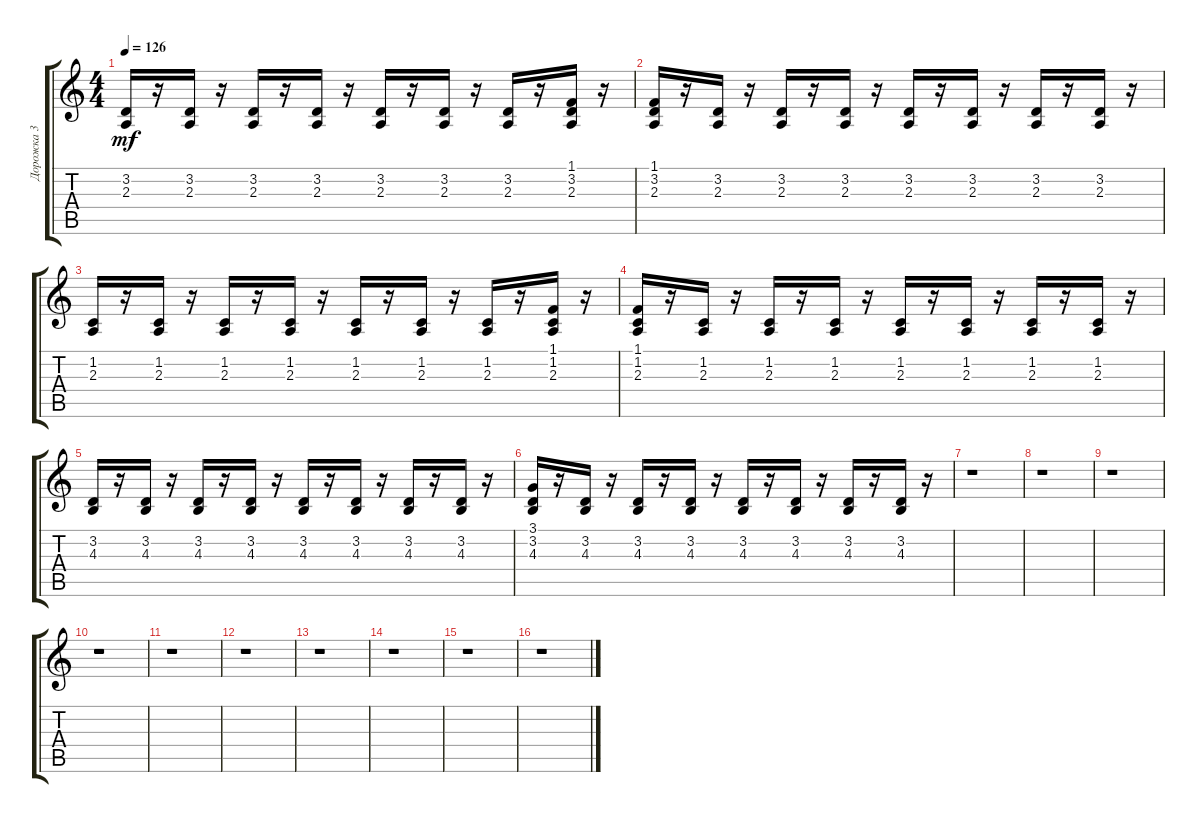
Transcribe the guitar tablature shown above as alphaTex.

\track ("Дорожка 3" "Дорожка 3") {instrument electricpiano2}
\staff {score tabs}
\tuning (E4 B3 G3 D3 A2 E2) {hide}
\ts (4 4)
\tempo 126
\clef g2
\ks c
(3.2 2.3).16{dy mf} r.16 (3.2 2.3).16 r.16 (3.2 2.3).16 r.16 (3.2 2.3).16 r.16 (3.2 2.3).16 r.16 (3.2 2.3).16 r.16 (3.2 2.3).16 r.16 (1.1 3.2 2.3).16 r.16 |
(1.1 3.2 2.3).16 r.16 (3.2 2.3).16 r.16 (3.2 2.3).16 r.16 (3.2 2.3).16 r.16 (3.2 2.3).16 r.16 (3.2 2.3).16 r.16 (3.2 2.3).16 r.16 (3.2 2.3).16 r.16 |
(1.2 2.3).16 r.16 (1.2 2.3).16 r.16 (1.2 2.3).16 r.16 (1.2 2.3).16 r.16 (1.2 2.3).16 r.16 (1.2 2.3).16 r.16 (1.2 2.3).16 r.16 (1.1 1.2 2.3).16 r.16 |
(1.1 1.2 2.3).16 r.16 (1.2 2.3).16 r.16 (1.2 2.3).16 r.16 (1.2 2.3).16 r.16 (1.2 2.3).16 r.16 (1.2 2.3).16 r.16 (1.2 2.3).16 r.16 (1.2 2.3).16 r.16 |
(3.2 4.3).16 r.16 (3.2 4.3).16 r.16 (3.2 4.3).16 r.16 (3.2 4.3).16 r.16 (3.2 4.3).16 r.16 (3.2 4.3).16 r.16 (3.2 4.3).16 r.16 (3.2 4.3).16 r.16 |
(3.1 3.2 4.3).16 r.16 (3.2 4.3).16 r.16 (3.2 4.3).16 r.16 (3.2 4.3).16 r.16 (3.2 4.3).16 r.16 (3.2 4.3).16 r.16 (3.2 4.3).16 r.16 (3.2 4.3).16 r.16 |
r.1 |
r.1 |
r.1 |
r.1 |
r.1 |
r.1 |
r.1 |
r.1 |
r.1 |
r.1
